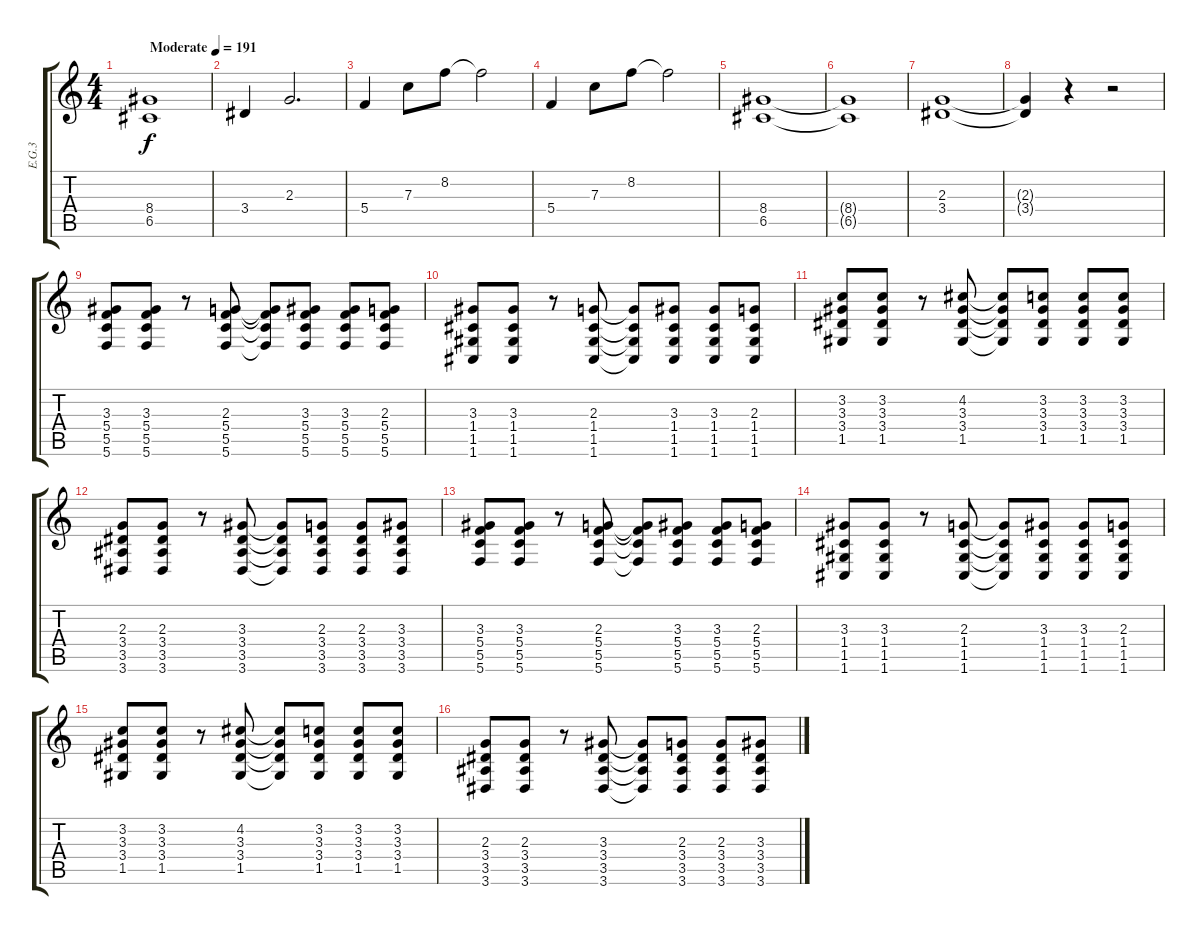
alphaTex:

\track ("E.G.3" "E.G.3") {instrument distortionguitar}
\staff {score tabs}
\tuning (D4 A3 F3 C3 G2 C2) {hide}
\ts (4 4)
\tempo (191 "Moderate")
\clef g2
\ks c
(8.4 6.5).1{dy f instrument distortionguitar} |
3.4.4 2.3.2{d} |
5.4.4 7.3.8 8.2.8 8.2{t}.2 |
5.4.4 7.3.8 8.2.8 8.2{t}.2 |
(8.4 6.5).1 |
(8.4{t} 6.5{t}).1 |
(2.3 3.4).1 |
(2.3{t} 3.4{t}).4 r.4 r.2 |
(3.3 5.4 5.5 5.6).8 (3.3 5.4 5.5 5.6).8 r.8 (2.3 5.4 5.5 5.6).8 (2.3{t} 5.4{t} 5.5{t} 5.6{t}).8 (3.3 5.4 5.5 5.6).8 (3.3 5.4 5.5 5.6).8 (2.3 5.4 5.5 5.6).8 |
(3.3 1.4 1.5 1.6).8 (3.3 1.4 1.5 1.6).8 r.8 (2.3 1.4 1.5 1.6).8 (2.3{t} 1.4{t} 1.5{t} 1.6{t}).8 (3.3 1.4 1.5 1.6).8 (3.3 1.4 1.5 1.6).8 (2.3 1.4 1.5 1.6).8 |
(3.2 3.3 3.4 1.5).8 (3.2 3.3 3.4 1.5).8 r.8 (4.2 3.3 3.4 1.5).8 (4.2{t} 3.3{t} 3.4{t} 1.5{t}).8 (3.2 3.3 3.4 1.5).8 (3.2 3.3 3.4 1.5).8 (3.2 3.3 3.4 1.5).8 |
(2.3 3.4 3.5 3.6).8 (2.3 3.4 3.5 3.6).8 r.8 (3.3 3.4 3.5 3.6).8 (3.3{t} 3.4{t} 3.5{t} 3.6{t}).8 (2.3 3.4 3.5 3.6).8 (2.3 3.4 3.5 3.6).8 (3.3 3.4 3.5 3.6).8 |
(3.3 5.4 5.5 5.6).8 (3.3 5.4 5.5 5.6).8 r.8 (2.3 5.4 5.5 5.6).8 (2.3{t} 5.4{t} 5.5{t} 5.6{t}).8 (3.3 5.4 5.5 5.6).8 (3.3 5.4 5.5 5.6).8 (2.3 5.4 5.5 5.6).8 |
(3.3 1.4 1.5 1.6).8 (3.3 1.4 1.5 1.6).8 r.8 (2.3 1.4 1.5 1.6).8 (2.3{t} 1.4{t} 1.5{t} 1.6{t}).8 (3.3 1.4 1.5 1.6).8 (3.3 1.4 1.5 1.6).8 (2.3 1.4 1.5 1.6).8 |
(3.2 3.3 3.4 1.5).8 (3.2 3.3 3.4 1.5).8 r.8 (4.2 3.3 3.4 1.5).8 (4.2{t} 3.3{t} 3.4{t} 1.5{t}).8 (3.2 3.3 3.4 1.5).8 (3.2 3.3 3.4 1.5).8 (3.2 3.3 3.4 1.5).8 |
(2.3 3.4 3.5 3.6).8 (2.3 3.4 3.5 3.6).8 r.8 (3.3 3.4 3.5 3.6).8 (3.3{t} 3.4{t} 3.5{t} 3.6{t}).8 (2.3 3.4 3.5 3.6).8 (2.3 3.4 3.5 3.6).8 (3.3 3.4 3.5 3.6).8
